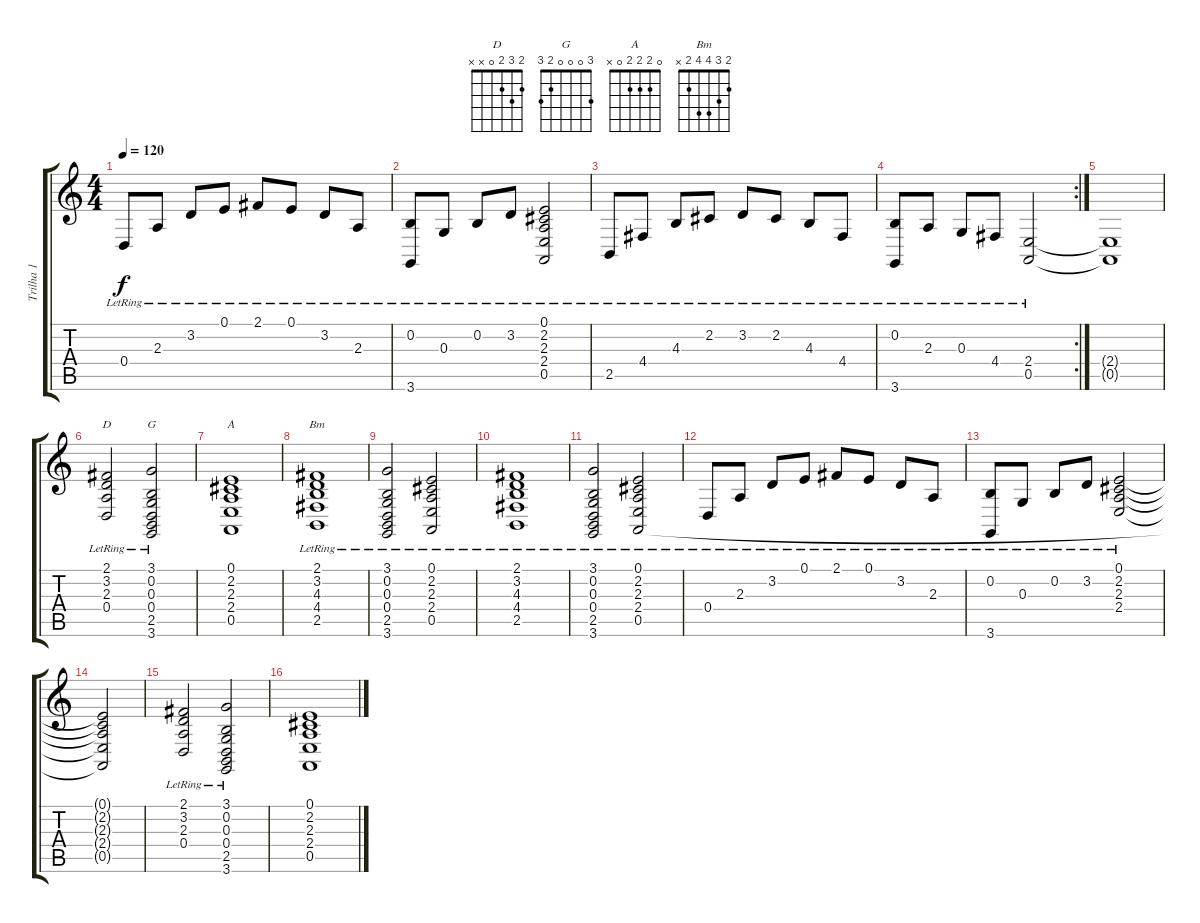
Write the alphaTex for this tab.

\track ("Trilha 1" "Trilha 1") {instrument acousticgrandpiano}
\staff {score tabs}
\tuning (E4 B3 G3 D3 A2 E2) {hide}
\chord ("D" 2 3 2 0 x x)
\chord ("G" 3 0 0 0 2 3)
\chord ("A" 0 2 2 2 0 x)
\chord ("Bm" 2 3 4 4 2 x)
\ts (4 4)
\tempo 120
\clef g2
\ks c
0.4{lr}.8{dy f instrument acousticgrandpiano} 2.3{lr}.8 3.2{lr}.8 0.1{lr}.8 2.1{lr}.8 0.1{lr}.8 3.2{lr}.8 2.3{lr}.8 |
(0.2{lr} 3.6{lr}).8 0.3{lr}.8 0.2{lr}.8 3.2{lr}.8 (0.1{lr} 2.2{lr} 2.3{lr} 2.4{lr} 0.5{lr}).2 |
2.5{lr}.8 4.4{lr}.8 4.3{lr}.8 2.2{lr}.8 3.2{lr}.8 2.2{lr}.8 4.3{lr}.8 4.4{lr}.8 |
\rc 2
(0.2{lr} 3.6{lr}).8 2.3{lr}.8 0.3{lr}.8 4.4{lr}.8 (2.4{lr} 0.5{lr}).2 |
(2.4{t} 0.5{t}).1 |
(2.1{lr} 3.2{lr} 2.3{lr} 0.4{lr}).2{ch "D"} (3.1{lr} 0.2{lr} 0.3{lr} 0.4{lr} 2.5{lr} 3.6{lr}).2{ch "G"} |
(0.1 2.2 2.3 2.4 0.5).1{ch "A"} |
(2.1{lr} 3.2{lr} 4.3{lr} 4.4{lr} 2.5{lr}).1{ch "Bm"} |
(3.1{lr} 0.2 0.3{lr} 0.4{lr} 2.5{lr} 3.6).2 (0.1{lr} 2.2{lr} 2.3{lr} 2.4{lr} 0.5{lr}).2 |
(2.1{lr} 3.2{lr} 4.3{lr} 4.4{lr} 2.5{lr}).1 |
(3.1{lr} 0.2 0.3{lr} 0.4{lr} 2.5{lr} 3.6).2 (0.1{lr} 2.2{lr} 2.3{lr} 2.4{lr} 0.5{lr}).2 |
0.4{lr}.8 2.3{lr}.8 3.2{lr}.8 0.1{lr}.8 2.1{lr}.8 0.1{lr}.8 3.2{lr}.8 2.3{lr}.8 |
(0.2{lr} 3.6{lr}).8 0.3{lr}.8 0.2{lr}.8 3.2{lr}.8 (0.1{lr} 2.2{lr} 2.3{lr} 2.4{lr}).2 |
(0.1{t} 2.2{t} 2.3{t} 2.4{t} 0.5{t}).2 |
(2.1{lr} 3.2{lr} 2.3{lr} 0.4{lr}).2 (3.1{lr} 0.2{lr} 0.3{lr} 0.4{lr} 2.5{lr} 3.6{lr}).2 |
(0.1 2.2 2.3 2.4 0.5).1
